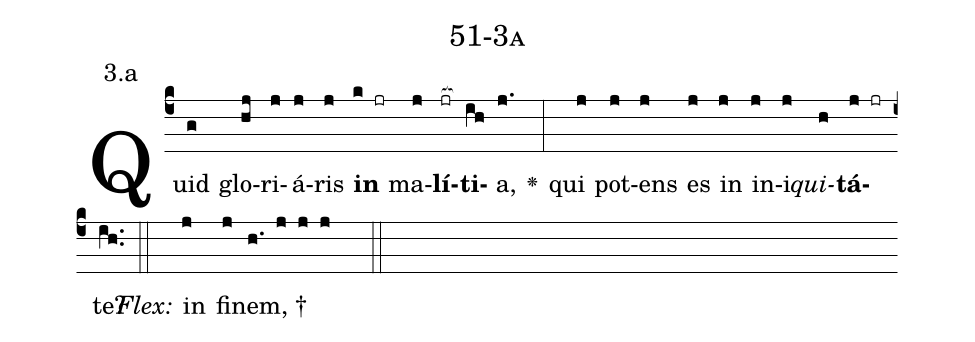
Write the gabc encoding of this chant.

name: 51-3a;
annotation: 3.a;
%%
(c4)Quid(g) glo(hj)ri(j)á(j)ris(j) <b>in</b>(k jr) ma(j)<b>lí</b>(jr[ocb:1{])<b>ti</b>(ih[ocb:0}])a,(j.) <v>\greheightstar</v>(:) qui(j) pot(j)ens(j) es(j) in(j) in(j)i(j)<i>qui</i>(h)<b>tá</b>(j jr)te?(ih..) (::)
<i>Flex:</i>()  in(j) fi(j)nem, †(h. j j j  ::)

%E(j) u(j) o(j) u(h) a(j) e.(ih..) (::)
